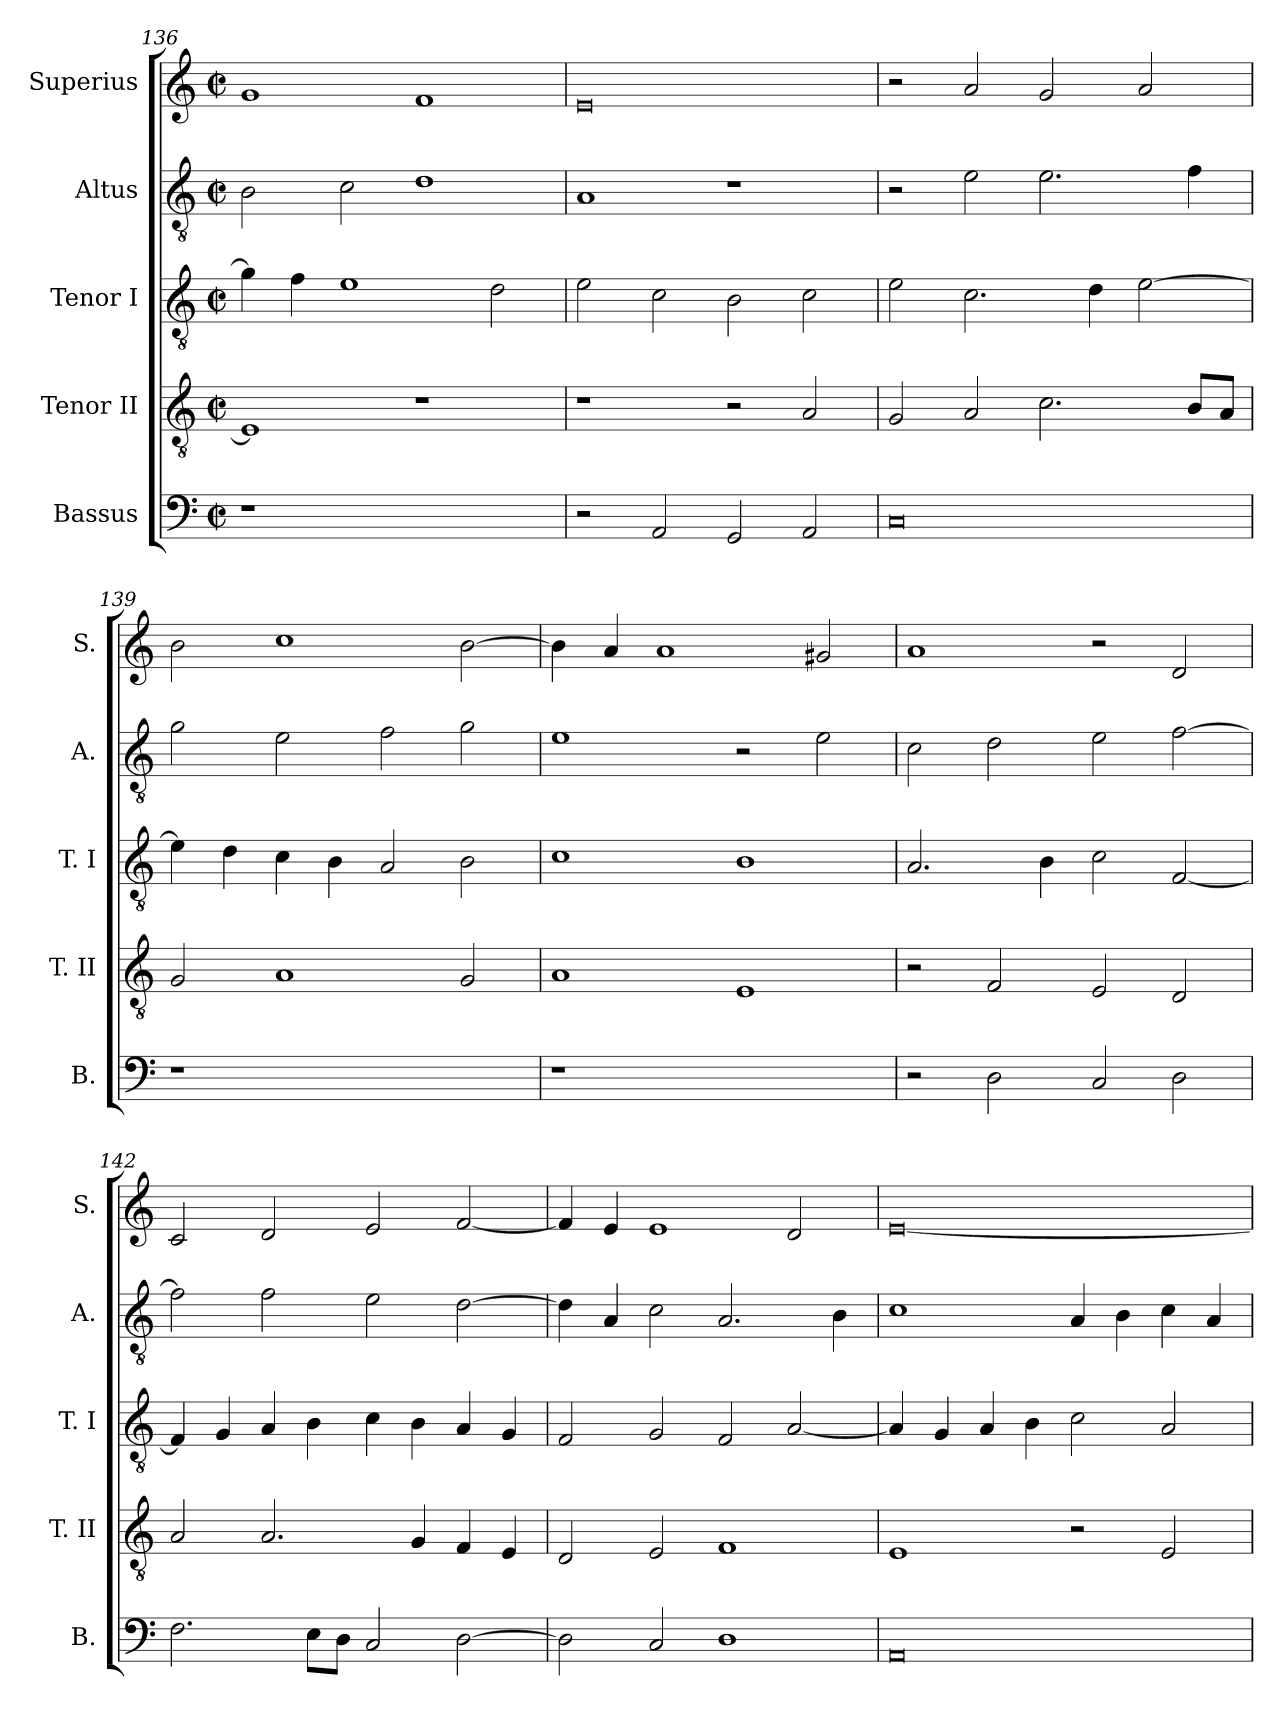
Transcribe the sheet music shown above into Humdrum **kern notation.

**kern	**kern	**kern	**kern	**kern
*part5	*part4	*part3	*part2	*part1
*staff5	*staff4	*staff3	*staff2	*staff1
*I"Bassus	*I"Tenor II	*I"Tenor I	*I"Altus	*I"Superius
*I'B.	*I'T. II	*I'T. I	*I'A.	*I'S.
*clefF4	*clefGv2	*clefGv2	*clefGv2	*clefG2
*	*ITrd7c12	*ITrd7c12	*ITrd7c12	*
*k[]	*k[]	*k[]	*k[]	*k[]
*C:	*C:	*C:	*C:	*C:
*M2/2	*M2/2	*M2/2	*M2/2	*M2/2
*met(c|)	*met(c|)	*met(c|)	*met(c|)	*met(c|)
=136	=136	=136	=136	=136
!LO:N:vis=1	!	!	!	!
1r	1EEi]	4Gi\]	2BBi\	1gi
.	.	4Fi\	.	.
.	.	1Ei	2Ci\	.
1ryy	1r	.	1Di	1fi
.	.	2Di\	.	.
!!LO:LB:g=z
=137	=137	=137	=137	=137
2r	1r	2Ei\	1AAi	0ei
2AAi/	.	2Ci\	.	.
2GGi/	2r	2BBi\	1r	.
2AAi/	2AAi/	2Ci\	.	.
=138	=138	=138	=138	=138
0Ci	2GGi/	2Ei\	2r	2r
.	2AAi/	2.Ci\	2Ei\	2ai/
.	2.Ci\	.	2.Ei\	2gi/
.	.	4Di\	.	.
.	.	[>2Ei\	.	2ai/
.	8BBi/L	.	4Fi\	.
.	8AAi/J	.	.	.
=139	=139	=139	=139	=139
!LO:N:vis=1	!	!	!	!
1r	2GGi/	4Ei\]	2Gi\	2bi\
.	.	4Di\	.	.
.	1AAi	4Ci\	2Ei\	1cci
.	.	4BBi\	.	.
1ryy	.	2AAi/	2Fi\	.
.	2GGi/	2BBi\	2Gi\	[>2bi\
=140	=140	=140	=140	=140
!LO:N:vis=1	!	!	!	!
1r	1AAi	1Ci	1Ei	4bi\]
.	.	.	.	4ai/
.	.	.	.	1ai
1ryy	1EEi	1BBi	2r	.
.	.	.	2Ei\	2g#Xi/
=141	=141	=141	=141	=141
2r	2r	2.AAi/	2Ci\	1ai
2Di\	2FFi/	.	2Di\	.
.	.	4BBi\	.	.
2Ci/	2EEi/	2Ci\	2Ei\	2r
2Di\	2DDi/	[<2FFi/	[>2Fi\	2di/
!!LO:PB:g=z
=142	=142	=142	=142	=142
2.Fi\	2AAi/	4FFi/]	2Fi\]	2ci/
.	.	4GGi/	.	.
.	2.AAi/	4AAi/	2Fi\	2di/
8Ei\L	.	4BBi\	.	.
8Di\J	.	.	.	.
2Ci/	.	4Ci\	2Ei\	2ei/
.	4GGi/	4BBi\	.	.
[>2Di\	4FFi/	4AAi/	[>2Di\	[<2fi/
.	4EEi/	4GGi/	.	.
=143	=143	=143	=143	=143
2Di\]	2DDi/	2FFi/	4Di\]	4fi/]
.	.	.	4AAi/	4ei/
2Ci/	2EEi/	2GGi/	2Ci\	1ei
1Di	1FFi	2FFi/	2.AAi/	.
.	.	[<2AAi/	.	2di/
.	.	.	4BBi\	.
=144	=144	=144	=144	=144
0AAi	1EEi	4AAi/]	1Ci	[<0ei
.	.	4GGi/	.	.
.	.	4AAi/	.	.
.	.	4BBi\	.	.
.	2r	2Ci\	4AAi/	.
.	.	.	4BBi\	.
.	2EEi/	2AAi/	4Ci\	.
.	.	.	4AAi/	.
=	=	=	=	=
*-	*-	*-	*-	*-
